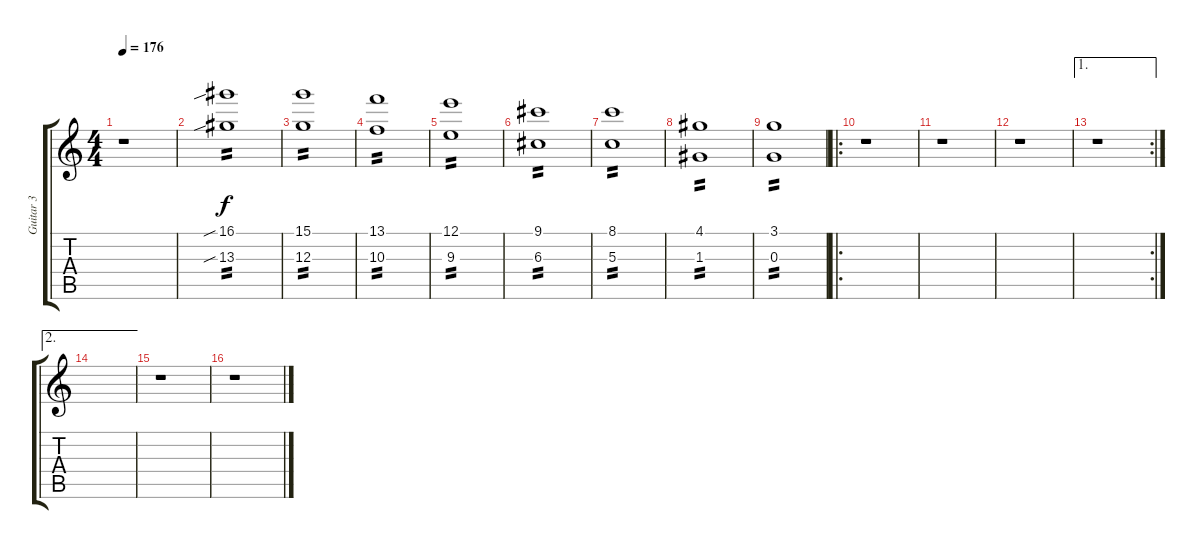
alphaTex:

\track ("Guitar 3" "Guitar 3") {instrument distortionguitar}
\staff {score tabs}
\tuning (E4 B3 G3 D3 A2 E2) {hide}
\ts (4 4)
\tempo 176
\clef g2
\ks c
r.1{dy f} |
(16.1{sib} 13.3{sib}).1{tp 2} |
(15.1 12.3).1{tp 2} |
(13.1 10.3).1{tp 2} |
(12.1 9.3).1{tp 2} |
(9.1 6.3).1{tp 2} |
(8.1 5.3).1{tp 2} |
(4.1 1.3).1{tp 2} |
(3.1 0.3).1{tp 2} |
\ro
r.1 |
r.1 |
r.1 |
\ae 1
\rc 2
r.1 |
\ae 2
|
r.1 |
r.1
